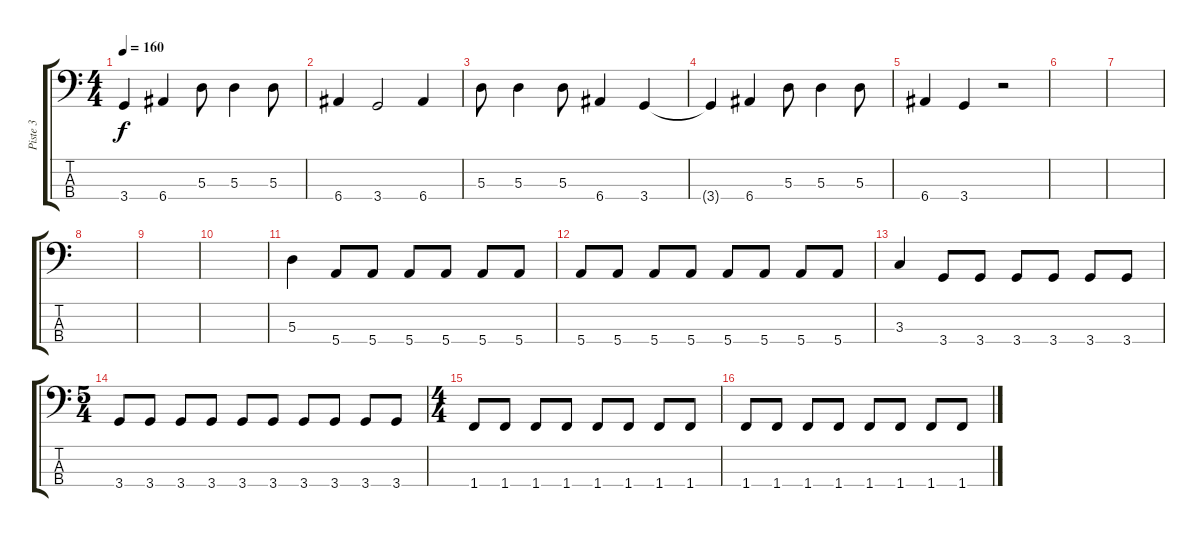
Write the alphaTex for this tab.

\track ("Piste 3" "Piste 3") {instrument electricbasspick}
\staff {score tabs}
\tuning (G2 D2 A1 E1) {hide}
\ts (4 4)
\tempo 160
\clef f4
\ks c
3.4{t}.4{dy f} 6.4.4 5.3.8 5.3.4 5.3.8 |
6.4.4 3.4.2 6.4.4 |
5.3.8 5.3.4 5.3.8 6.4.4 3.4.4 |
3.4{t}.4 6.4.4 5.3.8 5.3.4 5.3.8 |
6.4.4 3.4.4 r.2 |
|
|
|
|
|
5.3.4 5.4.8 5.4.8 5.4.8 5.4.8 5.4.8 5.4.8 |
5.4.8 5.4.8 5.4.8 5.4.8 5.4.8 5.4.8 5.4.8 5.4.8 |
3.3.4 3.4.8 3.4.8 3.4.8 3.4.8 3.4.8 3.4.8 |
\ts (5 4)
3.4.8 3.4.8 3.4.8 3.4.8 3.4.8 3.4.8 3.4.8 3.4.8 3.4.8 3.4.8 |
\ts (4 4)
1.4.8 1.4.8 1.4.8 1.4.8 1.4.8 1.4.8 1.4.8 1.4.8 |
1.4.8 1.4.8 1.4.8 1.4.8 1.4.8 1.4.8 1.4.8 1.4.8
